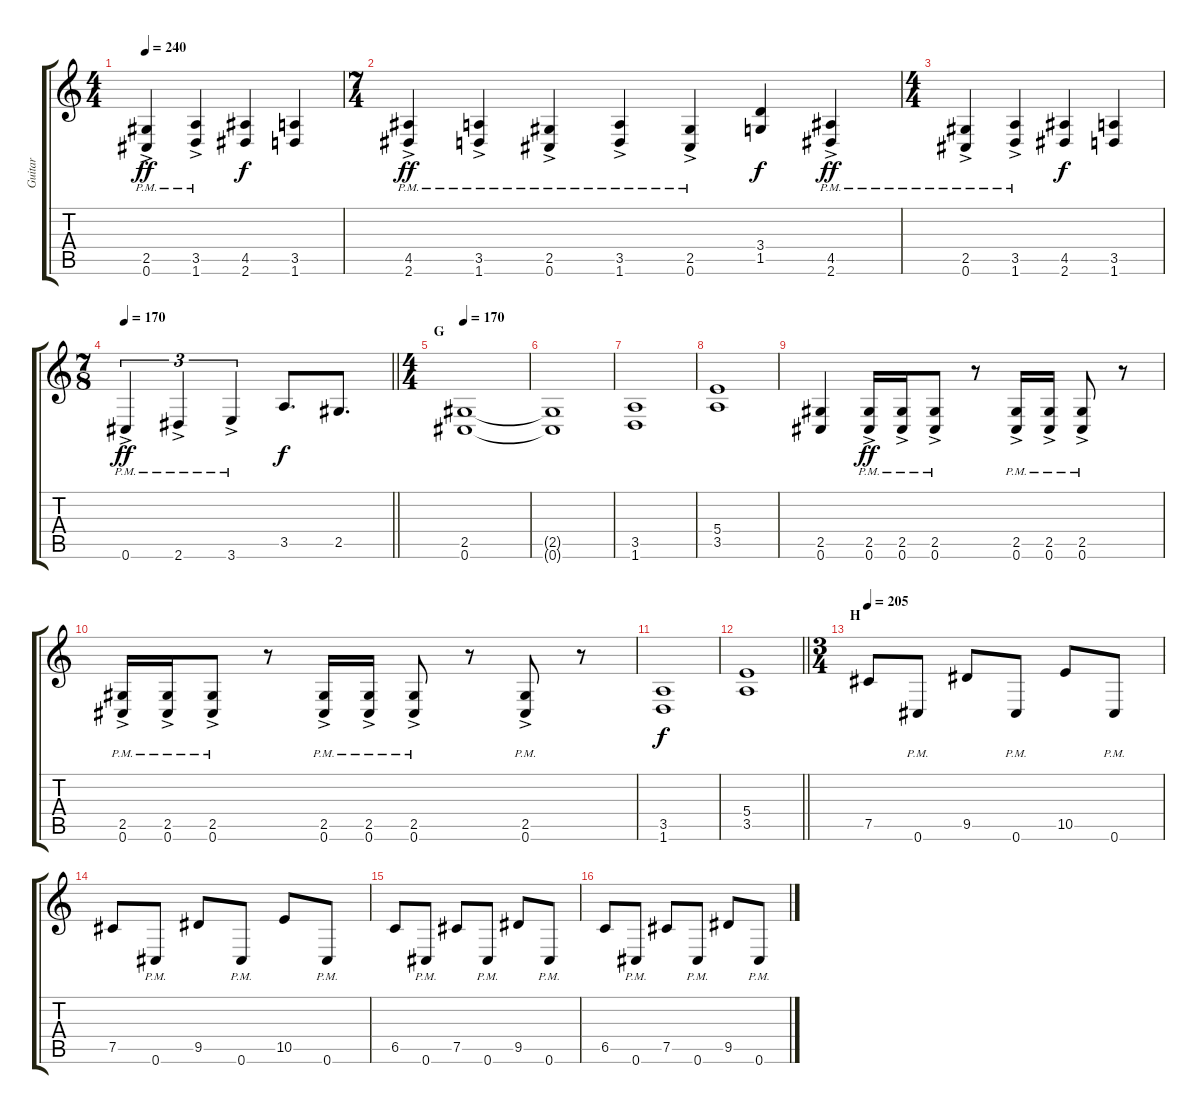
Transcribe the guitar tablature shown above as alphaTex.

\track ("Guitar" "Guitar") {instrument distortionguitar}
\staff {score tabs}
\tuning (Db4 Ab3 E3 B2 Gb2 Db2) {hide}
\ts (4 4)
\tempo 240
\clef g2
\ks c
(2.5{ac pm} 0.6{ac pm}).4{dy ff} (3.5{ac pm} 1.6{ac pm}).4 (4.5 2.6).4{dy f} (3.5 1.6).4 |
\ts (7 4)
(4.5{ac pm} 2.6{ac pm}).4{dy ff} (3.5{ac pm} 1.6{ac pm}).4 (2.5{ac pm} 0.6{ac pm}).4 (3.5{ac pm} 1.6{ac pm}).4 (2.5{ac pm} 0.6{ac pm}).4 (3.4 1.5).4{dy f} (4.5{ac pm} 2.6{ac pm}).4{dy ff} |
\ts (4 4)
(2.5{ac pm} 0.6{ac pm}).4 (3.5{ac pm} 1.6{ac pm}).4 (4.5 2.6).4{dy f} (3.5 1.6).4 |
\ts (7 8)
\tempo 170
\barLineRight lightlight
0.6{ac pm}.4{tu (3 2) dy ff} 2.6{ac pm}.4{tu (3 2)} 3.6{ac pm}.4{tu (3 2)} 3.5.8{d dy f} 2.5.8{d} |
\ts (4 4)
\section ("" "G")
\tempo 170
(2.5 0.6).1 |
(2.5{t} 0.6{t}).1 |
(3.5 1.6).1 |
(5.4 3.5).1 |
(2.5 0.6).4 (2.5{ac pm} 0.6{ac pm}).16{dy ff} (2.5{ac pm} 0.6{ac pm}).16 (2.5{ac pm} 0.6{ac pm}).8 r.8 (2.5{ac pm} 0.6{ac pm}).16 (2.5{ac pm} 0.6{ac pm}).16 (2.5{ac pm} 0.6{ac pm}).8 r.8 |
(2.5{ac pm} 0.6{ac pm}).16 (2.5{ac pm} 0.6{ac pm}).16 (2.5{ac pm} 0.6{ac pm}).8 r.8 (2.5{ac pm} 0.6{ac pm}).16 (2.5{ac pm} 0.6{ac pm}).16 (2.5{ac pm} 0.6{ac pm}).8 r.8 (2.5{ac pm} 0.6{ac pm}).8 r.8 |
(3.5 1.6).1{dy f} |
\barLineRight lightlight
(5.4 3.5).1 |
\ts (3 4)
\section ("" "H")
\tempo 205
7.5.8 0.6{pm}.8 9.5.8 0.6{pm}.8 10.5.8 0.6{pm}.8 |
7.5.8 0.6{pm}.8 9.5.8 0.6{pm}.8 10.5.8 0.6{pm}.8 |
6.5.8 0.6{pm}.8 7.5.8 0.6{pm}.8 9.5.8 0.6{pm}.8 |
6.5.8 0.6{pm}.8 7.5.8 0.6{pm}.8 9.5.8 0.6{pm}.8
